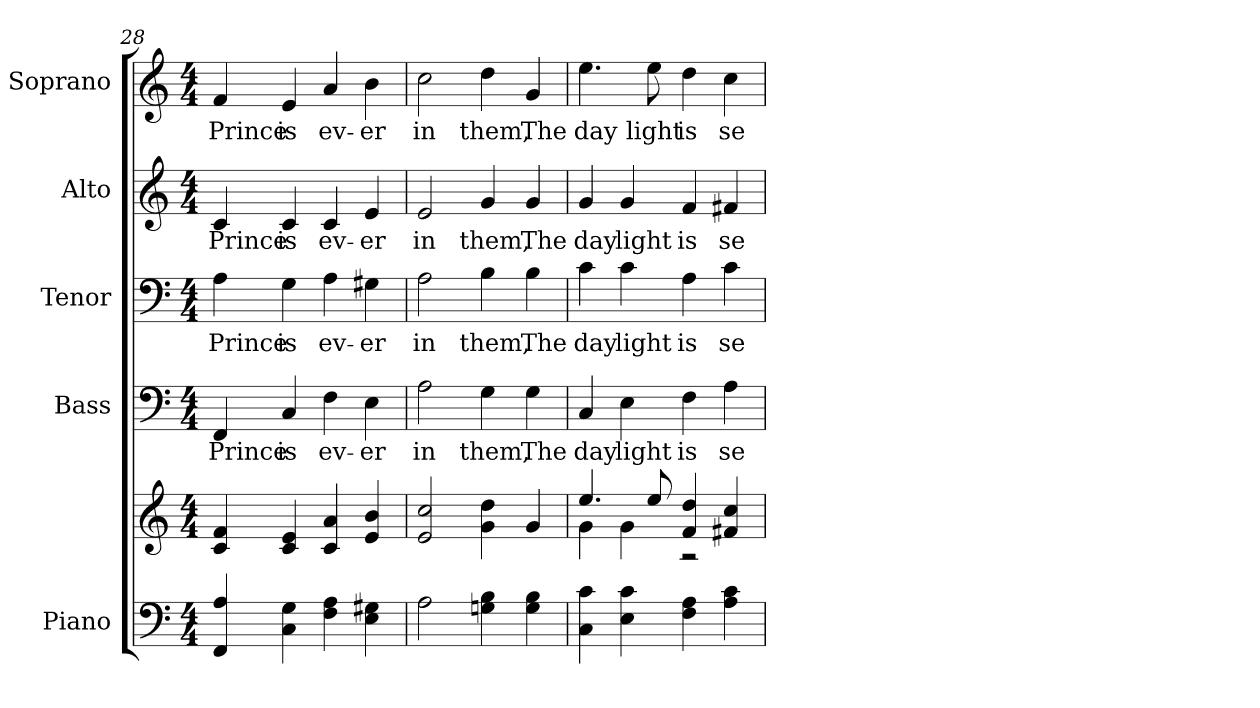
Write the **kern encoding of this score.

**kern	**kern	**kern	**text	**kern	**text	**kern	**text	**kern	**text
*part5	*part5	*part4	*part4	*part3	*part3	*part2	*part2	*part1	*part1
*staff6	*staff5	*staff4	*staff4	*staff3	*staff3	*staff2	*staff2	*staff1	*staff1
*I"Piano	*	*I"Bass	*	*I"Tenor	*	*I"Alto	*	*I"Soprano	*
*I'Pno.	*	*I'B.	*	*I'T.	*	*I'A.	*	*I'S.	*
!!LO:PB:g=z
*clefF4	*clefG2	*clefF4	*	*clefF4	*	*clefG2	*	*clefG2	*
*k[]	*k[]	*k[]	*	*k[]	*	*k[]	*	*k[]	*
*C:	*C:	*C:	*	*C:	*	*C:	*	*C:	*
*M4/4	*M4/4	*M4/4	*	*M4/4	*	*M4/4	*	*M4/4	*
=28	=28	=28	=28	=28	=28	=28	=28	=28	=28
!	!	!	!LO:LY:b:color=#000000	!	!	!	!	!	!
!	!	!	!	!	!LO:LY:b:color=#000000	!	!	!	!
!	!	!	!	!	!	!	!LO:LY:b:color=#000000	!	!
!	!	!	!	!	!	!	!	!	!LO:LY:b:color=#000000
4FFi/ 4Ai	4ci/ 4fi	4FFi/	Prince	4Ai\	Prince	4ci/	Prince	4fi/	Prince
!	!	!	!LO:LY:b:color=#000000	!	!	!	!	!	!
!	!	!	!	!	!LO:LY:b:color=#000000	!	!	!	!
!	!	!	!	!	!	!	!LO:LY:b:color=#000000	!	!
!	!	!	!	!	!	!	!	!	!LO:LY:b:color=#000000
4Ci\ 4Gi	4ci/ 4ei	4Ci/	is	4Gi\	is	4ci/	is	4ei/	is
!	!	!	!LO:LY:b:color=#000000	!	!	!	!	!	!
!	!	!	!	!	!LO:LY:b:color=#000000	!	!	!	!
!	!	!	!	!	!	!	!LO:LY:b:color=#000000	!	!
!	!	!	!	!	!	!	!	!	!LO:LY:b:color=#000000
4Fi\ 4Ai	4ci/ 4ai	4Fi\	ev-	4Ai\	ev-	4ci/	ev-	4ai/	ev-
!	!	!	!LO:LY:b:color=#000000	!	!	!	!	!	!
!	!	!	!	!	!LO:LY:b:color=#000000	!	!	!	!
!	!	!	!	!	!	!	!LO:LY:b:color=#000000	!	!
!	!	!	!	!	!	!	!	!	!LO:LY:b:color=#000000
4Ei\ 4G#Xi	4ei/ 4bi	4Ei\	-er	4G#Xi\	-er	4ei/	-er	4bi\	-er
=29	=29	=29	=29	=29	=29	=29	=29	=29	=29
!	!	!	!LO:LY:b:color=#000000	!	!	!	!	!	!
!	!	!	!	!	!LO:LY:b:color=#000000	!	!	!	!
!	!	!	!	!	!	!	!LO:LY:b:color=#000000	!	!
!	!	!	!	!	!	!	!	!	!LO:LY:b:color=#000000
2Ai\	2ei/ 2cci	2Ai\	in	2Ai\	in	2ei/	in	2cci\	in
!	!	!	!LO:LY:b:color=#000000	!	!	!	!	!	!
!	!	!	!	!	!LO:LY:b:color=#000000	!	!	!	!
!	!	!	!	!	!	!	!LO:LY:b:color=#000000	!	!
!	!	!	!	!	!	!	!	!	!LO:LY:b:color=#000000
4Gni\ 4Bi	4gi\ 4ddi	4Gi\	them,	4Bi\	them,	4gi/	them,	4ddi\	them,
!	!	!	!LO:LY:b:color=#000000	!	!	!	!	!	!
!	!	!	!	!	!LO:LY:b:color=#000000	!	!	!	!
!	!	!	!	!	!	!	!LO:LY:b:color=#000000	!	!
!	!	!	!	!	!	!	!	!	!LO:LY:b:color=#000000
4Gi\ 4Bi	4gi/	4Gi\	The	4Bi\	The	4gi/	The	4gi/	The
!!LO:PB:g=z
=30	=30	=30	=30	=30	=30	=30	=30	=30	=30
*	*^	*	*	*	*	*	*	*	*
!	!	!	!	!LO:LY:b:color=#000000	!	!	!	!	!	!
!	!	!	!	!	!	!LO:LY:b:color=#000000	!	!	!	!
!	!	!	!	!	!	!	!	!LO:LY:b:color=#000000	!	!
!	!	!	!	!	!	!	!	!	!	!LO:LY:b:color=#000000
4Ci\ 4ci	4.eei/	4gi\	4Ci/	day	4ci\	day	4gi/	day	4.eei\	day
!	!	!	!	!LO:LY:b:color=#000000	!	!	!	!	!	!
!	!	!	!	!	!	!LO:LY:b:color=#000000	!	!	!	!
!	!	!	!	!	!	!	!	!LO:LY:b:color=#000000	!	!
4Ei\ 4ci	.	4gi\	4Ei\	light	4ci\	light	4gi/	light	.	.
!	!	!	!	!	!	!	!	!	!	!LO:LY:b:color=#000000
.	8eei/	.	.	.	.	.	.	.	8eei\	light
!	!	!	!	!LO:LY:b:color=#000000	!	!	!	!	!	!
!	!	!	!	!	!	!LO:LY:b:color=#000000	!	!	!	!
!	!	!	!	!	!	!	!	!LO:LY:b:color=#000000	!	!
!	!	!	!	!	!	!	!	!	!	!LO:LY:b:color=#000000
4Fi\ 4Ai	4fi/ 4ddi	2r	4Fi\	is	4Ai\	is	4fi/	is	4ddi\	is
!	!	!	!	!LO:LY:b:color=#000000	!	!	!	!	!	!
!	!	!	!	!	!	!LO:LY:b:color=#000000	!	!	!	!
!	!	!	!	!	!	!	!	!LO:LY:b:color=#000000	!	!
!	!	!	!	!	!	!	!	!	!	!LO:LY:b:color=#000000
4Ai\ 4ci	4f#Xi/ 4cci	.	4Ai\	se-	4ci\	se-	4f#Xi/	se-	4cci\	se-
*	*v	*v	*	*	*	*	*	*	*	*
=	=	=	=	=	=	=	=	=	=
*-	*-	*-	*-	*-	*-	*-	*-	*-	*-
